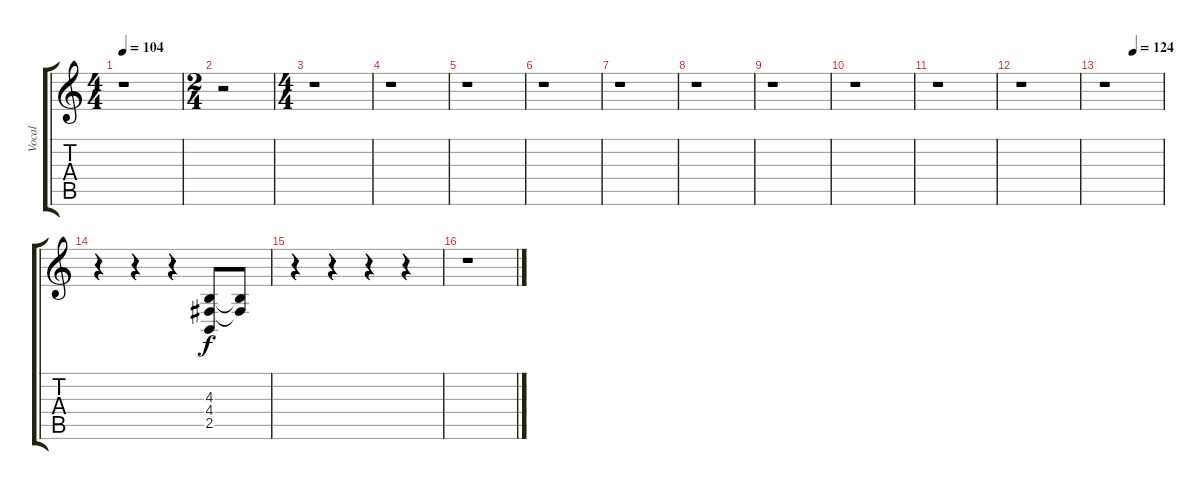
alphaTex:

\track ("Vocal" "Vocal") {instrument lead2sawtooth}
\staff {score tabs}
\tuning (E4 B3 G3 D3 A2 E2) {hide}
\ts (4 4)
\section ("" "")
\tempo 104
\clef g2
\ks c
r.1{dy f instrument lead2sawtooth} |
\ts (2 4)
r.2 |
\ts (4 4)
r.1 |
r.1 |
r.1 |
r.1 |
r.1 |
r.1 |
r.1 |
r.1 |
r.1 |
r.1 |
\tempo (124 0.5)
r.1 |
r.4 r.4 r.4 (4.3 4.4 2.5).8 (4.3{t} 4.4{t}).8 |
r.4 r.4 r.4 r.4 |
r.1
